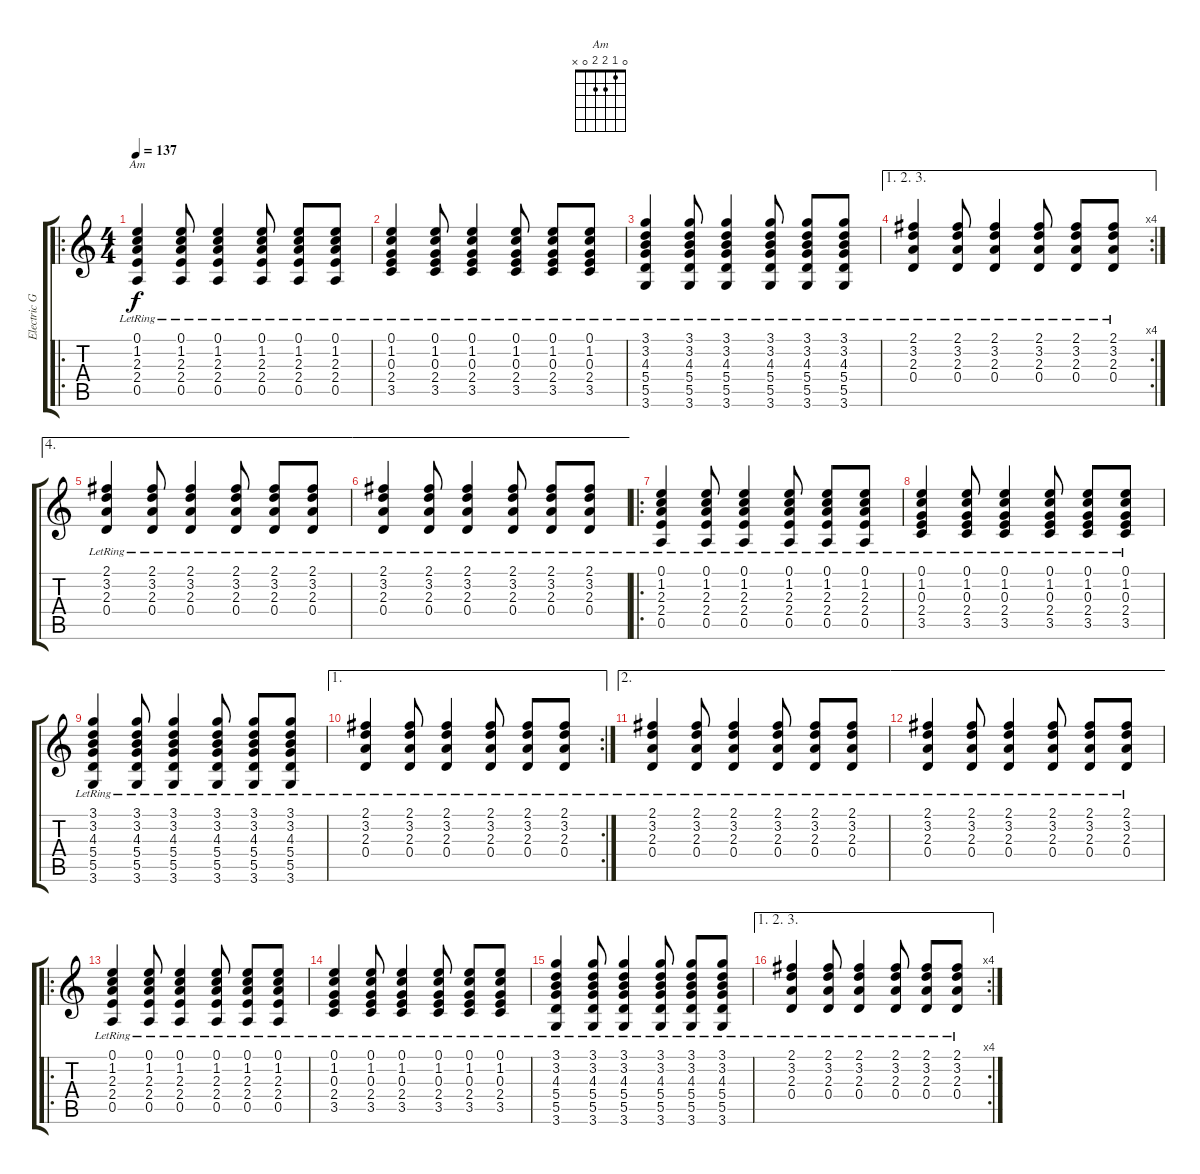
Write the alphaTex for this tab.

\track ("Electric Guitar" "Electric G") {instrument electricguitarclean}
\staff {score tabs}
\tuning (E4 B3 G3 D3 A2 E2) {hide}
\chord ("Am" 0 1 2 2 0 x)
\ro
\ts (4 4)
\tempo 137
\clef g2
\ks c
(0.1{lr} 1.2{lr} 2.3{lr} 2.4{lr} 0.5{lr}).4{ch "Am" dy f instrument electricguitarclean} (0.1{lr} 1.2{lr} 2.3{lr} 2.4{lr} 0.5{lr}).8 (0.1{lr} 1.2{lr} 2.3{lr} 2.4{lr} 0.5{lr}).4 (0.1{lr} 1.2{lr} 2.3{lr} 2.4{lr} 0.5{lr}).8 (0.1{lr} 1.2{lr} 2.3{lr} 2.4{lr} 0.5{lr}).8 (0.1{lr} 1.2{lr} 2.3{lr} 2.4{lr} 0.5{lr}).8 |
(0.1{lr} 1.2{lr} 0.3{lr} 2.4{lr} 3.5{lr}).4 (0.1{lr} 1.2{lr} 0.3{lr} 2.4{lr} 3.5{lr}).8 (0.1{lr} 1.2{lr} 0.3{lr} 2.4{lr} 3.5{lr}).4 (0.1{lr} 1.2{lr} 0.3{lr} 2.4{lr} 3.5{lr}).8 (0.1{lr} 1.2{lr} 0.3{lr} 2.4{lr} 3.5{lr}).8 (0.1{lr} 1.2{lr} 0.3{lr} 2.4{lr} 3.5{lr}).8 |
(3.1{lr} 3.2{lr} 4.3{lr} 5.4{lr} 5.5{lr} 3.6{lr}).4 (3.1{lr} 3.2{lr} 4.3{lr} 5.4{lr} 5.5{lr} 3.6{lr}).8 (3.1{lr} 3.2{lr} 4.3{lr} 5.4{lr} 5.5{lr} 3.6{lr}).4 (3.1{lr} 3.2{lr} 4.3{lr} 5.4{lr} 5.5{lr} 3.6{lr}).8 (3.1{lr} 3.2{lr} 4.3{lr} 5.4{lr} 5.5{lr} 3.6{lr}).8 (3.1{lr} 3.2{lr} 4.3{lr} 5.4{lr} 5.5{lr} 3.6{lr}).8 |
\ae (1 2 3)
\rc 4
(2.1{lr} 3.2{lr} 2.3{lr} 0.4{lr}).4 (2.1{lr} 3.2{lr} 2.3{lr} 0.4{lr}).8 (2.1{lr} 3.2{lr} 2.3{lr} 0.4{lr}).4 (2.1{lr} 3.2{lr} 2.3{lr} 0.4{lr}).8 (2.1{lr} 3.2{lr} 2.3{lr} 0.4{lr}).8 (2.1{lr} 3.2{lr} 2.3{lr} 0.4{lr}).8 |
\ae 4
(2.1{lr} 3.2{lr} 2.3{lr} 0.4{lr}).4 (2.1{lr} 3.2{lr} 2.3{lr} 0.4{lr}).8 (2.1{lr} 3.2{lr} 2.3{lr} 0.4{lr}).4 (2.1{lr} 3.2{lr} 2.3{lr} 0.4{lr}).8 (2.1{lr} 3.2{lr} 2.3{lr} 0.4{lr}).8 (2.1{lr} 3.2{lr} 2.3{lr} 0.4{lr}).8 |
\ae 4
(2.1{lr} 3.2{lr} 2.3{lr} 0.4{lr}).4 (2.1{lr} 3.2{lr} 2.3{lr} 0.4{lr}).8 (2.1{lr} 3.2{lr} 2.3{lr} 0.4{lr}).4 (2.1{lr} 3.2{lr} 2.3{lr} 0.4{lr}).8 (2.1{lr} 3.2{lr} 2.3{lr} 0.4{lr}).8 (2.1{lr} 3.2{lr} 2.3{lr} 0.4{lr}).8 |
\ro
(0.1{lr} 1.2{lr} 2.3{lr} 2.4{lr} 0.5{lr}).4 (0.1{lr} 1.2{lr} 2.3{lr} 2.4{lr} 0.5{lr}).8 (0.1{lr} 1.2{lr} 2.3{lr} 2.4{lr} 0.5{lr}).4 (0.1{lr} 1.2{lr} 2.3{lr} 2.4{lr} 0.5{lr}).8 (0.1{lr} 1.2{lr} 2.3{lr} 2.4{lr} 0.5{lr}).8 (0.1{lr} 1.2{lr} 2.3{lr} 2.4{lr} 0.5{lr}).8 |
(0.1{lr} 1.2{lr} 0.3{lr} 2.4{lr} 3.5{lr}).4 (0.1{lr} 1.2{lr} 0.3{lr} 2.4{lr} 3.5{lr}).8 (0.1{lr} 1.2{lr} 0.3{lr} 2.4{lr} 3.5{lr}).4 (0.1{lr} 1.2{lr} 0.3{lr} 2.4{lr} 3.5{lr}).8 (0.1{lr} 1.2{lr} 0.3{lr} 2.4{lr} 3.5{lr}).8 (0.1{lr} 1.2{lr} 0.3{lr} 2.4{lr} 3.5{lr}).8 |
(3.1{lr} 3.2{lr} 4.3{lr} 5.4{lr} 5.5{lr} 3.6{lr}).4 (3.1{lr} 3.2{lr} 4.3{lr} 5.4{lr} 5.5{lr} 3.6{lr}).8 (3.1{lr} 3.2{lr} 4.3{lr} 5.4{lr} 5.5{lr} 3.6{lr}).4 (3.1{lr} 3.2{lr} 4.3{lr} 5.4{lr} 5.5{lr} 3.6{lr}).8 (3.1{lr} 3.2{lr} 4.3{lr} 5.4{lr} 5.5{lr} 3.6{lr}).8 (3.1{lr} 3.2{lr} 4.3{lr} 5.4{lr} 5.5{lr} 3.6{lr}).8 |
\ae 1
\rc 2
(2.1{lr} 3.2{lr} 2.3{lr} 0.4{lr}).4 (2.1{lr} 3.2{lr} 2.3{lr} 0.4{lr}).8 (2.1{lr} 3.2{lr} 2.3{lr} 0.4{lr}).4 (2.1{lr} 3.2{lr} 2.3{lr} 0.4{lr}).8 (2.1{lr} 3.2{lr} 2.3{lr} 0.4{lr}).8 (2.1{lr} 3.2{lr} 2.3{lr} 0.4{lr}).8 |
\ae 2
(2.1{lr} 3.2{lr} 2.3{lr} 0.4{lr}).4 (2.1{lr} 3.2{lr} 2.3{lr} 0.4{lr}).8 (2.1{lr} 3.2{lr} 2.3{lr} 0.4{lr}).4 (2.1{lr} 3.2{lr} 2.3{lr} 0.4{lr}).8 (2.1{lr} 3.2{lr} 2.3{lr} 0.4{lr}).8 (2.1{lr} 3.2{lr} 2.3{lr} 0.4{lr}).8 |
\ae 2
(2.1{lr} 3.2{lr} 2.3{lr} 0.4{lr}).4 (2.1{lr} 3.2{lr} 2.3{lr} 0.4{lr}).8 (2.1{lr} 3.2{lr} 2.3{lr} 0.4{lr}).4 (2.1{lr} 3.2{lr} 2.3{lr} 0.4{lr}).8 (2.1{lr} 3.2{lr} 2.3{lr} 0.4{lr}).8 (2.1{lr} 3.2{lr} 2.3{lr} 0.4{lr}).8 |
\ro
(0.1{lr} 1.2{lr} 2.3{lr} 2.4{lr} 0.5{lr}).4 (0.1{lr} 1.2{lr} 2.3{lr} 2.4{lr} 0.5{lr}).8 (0.1{lr} 1.2{lr} 2.3{lr} 2.4{lr} 0.5{lr}).4 (0.1{lr} 1.2{lr} 2.3{lr} 2.4{lr} 0.5{lr}).8 (0.1{lr} 1.2{lr} 2.3{lr} 2.4{lr} 0.5{lr}).8 (0.1{lr} 1.2{lr} 2.3{lr} 2.4{lr} 0.5{lr}).8 |
(0.1{lr} 1.2{lr} 0.3{lr} 2.4{lr} 3.5{lr}).4 (0.1{lr} 1.2{lr} 0.3{lr} 2.4{lr} 3.5{lr}).8 (0.1{lr} 1.2{lr} 0.3{lr} 2.4{lr} 3.5{lr}).4 (0.1{lr} 1.2{lr} 0.3{lr} 2.4{lr} 3.5{lr}).8 (0.1{lr} 1.2{lr} 0.3{lr} 2.4{lr} 3.5{lr}).8 (0.1{lr} 1.2{lr} 0.3{lr} 2.4{lr} 3.5{lr}).8 |
(3.1{lr} 3.2{lr} 4.3{lr} 5.4{lr} 5.5{lr} 3.6{lr}).4 (3.1{lr} 3.2{lr} 4.3{lr} 5.4{lr} 5.5{lr} 3.6{lr}).8 (3.1{lr} 3.2{lr} 4.3{lr} 5.4{lr} 5.5{lr} 3.6{lr}).4 (3.1{lr} 3.2{lr} 4.3{lr} 5.4{lr} 5.5{lr} 3.6{lr}).8 (3.1{lr} 3.2{lr} 4.3{lr} 5.4{lr} 5.5{lr} 3.6{lr}).8 (3.1{lr} 3.2{lr} 4.3{lr} 5.4{lr} 5.5{lr} 3.6{lr}).8 |
\ae (1 2 3)
\rc 4
(2.1{lr} 3.2{lr} 2.3{lr} 0.4{lr}).4 (2.1{lr} 3.2{lr} 2.3{lr} 0.4{lr}).8 (2.1{lr} 3.2{lr} 2.3{lr} 0.4{lr}).4 (2.1{lr} 3.2{lr} 2.3{lr} 0.4{lr}).8 (2.1{lr} 3.2{lr} 2.3{lr} 0.4{lr}).8 (2.1{lr} 3.2{lr} 2.3{lr} 0.4{lr}).8
